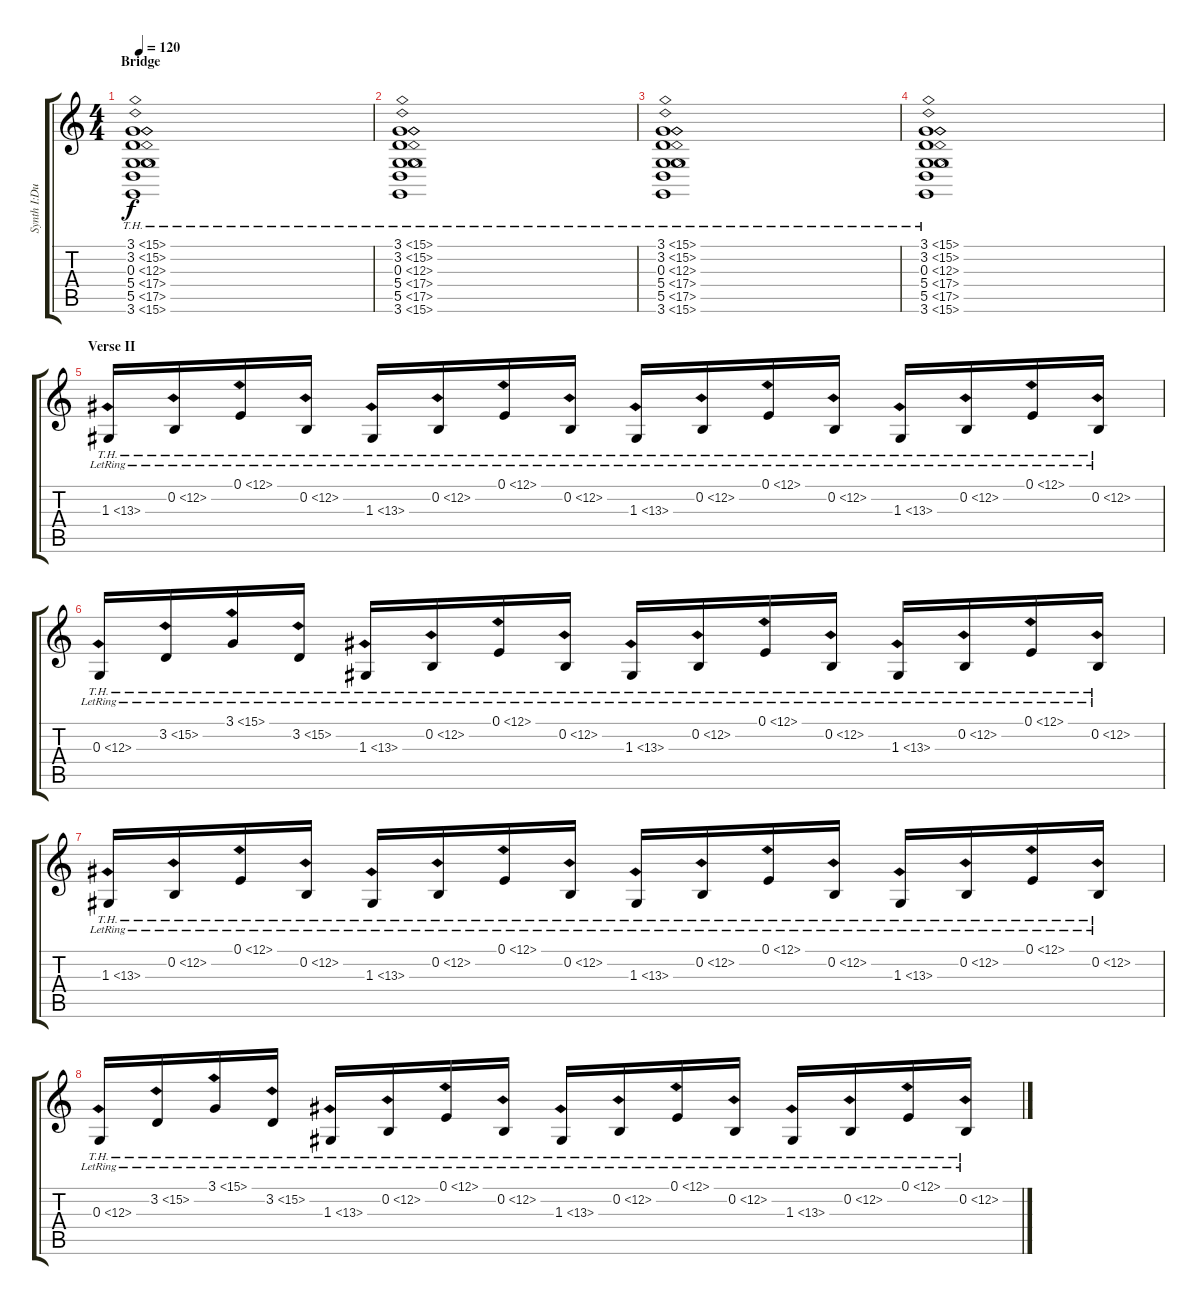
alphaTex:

\track ("Synth I:Dual Voice:Harmonics" "Synth I:Du") {instrument churchorgan}
\staff {score tabs}
\tuning (E4 B3 G3 D3 A2 E2) {hide}
\ts (4 4)
\section ("" "Bridge")
\tempo 120
\clef g2
\ks c
(3.1{th 12} 3.2{th 12} 0.3{th 12} 5.4{th 12} 5.5{th 12} 3.6{th 12}).1{dy f} |
(3.1{th 12} 3.2{th 12} 0.3{th 12} 5.4{th 12} 5.5{th 12} 3.6{th 12}).1 |
(3.1{th 12} 3.2{th 12} 0.3{th 12} 5.4{th 12} 5.5{th 12} 3.6{th 12}).1 |
(3.1{th 12} 3.2{th 12} 0.3{th 12} 5.4{th 12} 5.5{th 12} 3.6{th 12}).1 |
\section ("" "Verse II")
1.3{th 12 lr}.16 0.2{th 12 lr}.16 0.1{th 12 lr}.16 0.2{th 12 lr}.16 1.3{th 12 lr}.16 0.2{th 12 lr}.16 0.1{th 12 lr}.16 0.2{th 12 lr}.16 1.3{th 12 lr}.16 0.2{th 12 lr}.16 0.1{th 12 lr}.16 0.2{th 12 lr}.16 1.3{th 12 lr}.16 0.2{th 12 lr}.16 0.1{th 12 lr}.16 0.2{th 12 lr}.16 |
0.3{th 12 lr}.16 3.2{th 12 lr}.16 3.1{th 12 lr}.16 3.2{th 12 lr}.16 1.3{th 12 lr}.16 0.2{th 12 lr}.16 0.1{th 12 lr}.16 0.2{th 12 lr}.16 1.3{th 12 lr}.16 0.2{th 12 lr}.16 0.1{th 12 lr}.16 0.2{th 12 lr}.16 1.3{th 12 lr}.16 0.2{th 12 lr}.16 0.1{th 12 lr}.16 0.2{th 12 lr}.16 |
1.3{th 12 lr}.16 0.2{th 12 lr}.16 0.1{th 12 lr}.16 0.2{th 12 lr}.16 1.3{th 12 lr}.16 0.2{th 12 lr}.16 0.1{th 12 lr}.16 0.2{th 12 lr}.16 1.3{th 12 lr}.16 0.2{th 12 lr}.16 0.1{th 12 lr}.16 0.2{th 12 lr}.16 1.3{th 12 lr}.16 0.2{th 12 lr}.16 0.1{th 12 lr}.16 0.2{th 12 lr}.16 |
0.3{th 12 lr}.16 3.2{th 12 lr}.16 3.1{th 12 lr}.16 3.2{th 12 lr}.16 1.3{th 12 lr}.16 0.2{th 12 lr}.16 0.1{th 12 lr}.16 0.2{th 12 lr}.16 1.3{th 12 lr}.16 0.2{th 12 lr}.16 0.1{th 12 lr}.16 0.2{th 12 lr}.16 1.3{th 12 lr}.16 0.2{th 12 lr}.16 0.1{th 12 lr}.16 0.2{th 12 lr}.16
